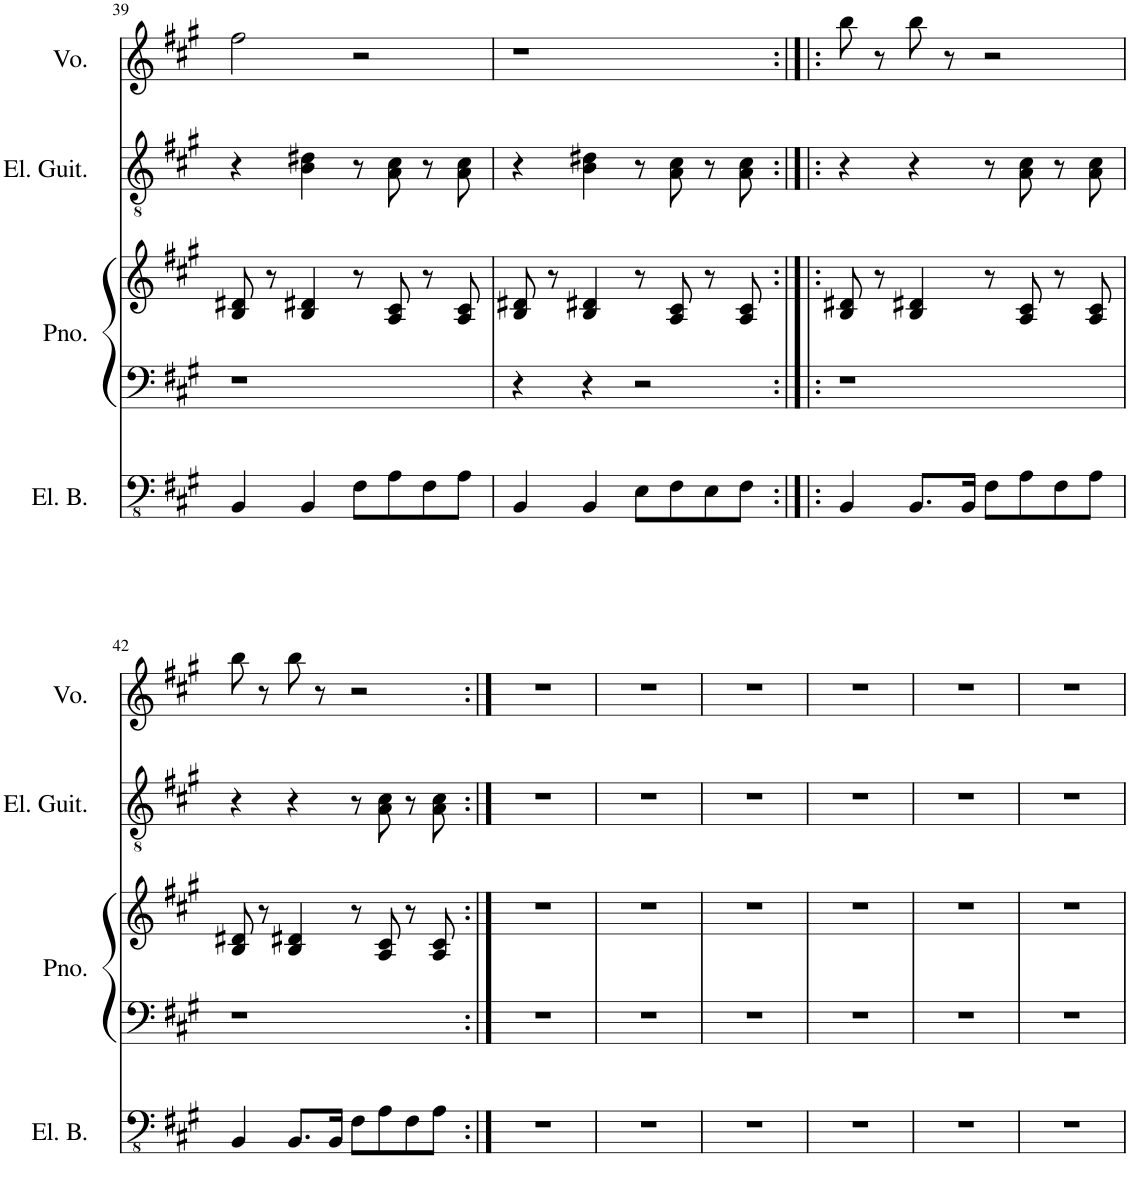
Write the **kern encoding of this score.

**kern	**kern	**kern	**kern	**kern
*part4	*part3	*part3	*part2	*part1
*staff5	*staff4	*staff3	*staff2	*staff1
*I"Electric Bass	*I"Piano	*	*I"Electric Guitar	*I"Voice
*I'El. B.	*I'Pno.	*	*I'El. Guit.	*I'Vo.
!!LO:PB:g=z
*clefFv4	*clefF4	*clefG2	*clefGv2	*clefG2
*k[f#c#g#]	*k[f#c#g#]	*k[f#c#g#]	*k[f#c#g#]	*k[f#c#g#]
*M4/4	*M4/4	*M4/4	*M4/4	*M4/4
=39	=39	=39	=39	=39
4BBB/	1r	8B/ 8d#X/	4r	2ff#\
.	.	8r	.	.
4BBB/	.	4B/ 4d#X/	4B\ 4d#X\	.
8FF#\L	.	8r	8r	2r
8AA\	.	8A/ 8c#/	8A\ 8c#\	.
8FF#\	.	8r	8r	.
8AA\J	.	8A/ 8c#/	8A\ 8c#\	.
=40	=40	=40	=40	=40
4BBB/	4r	8B/ 8d#X/	4r	1r
.	.	8r	.	.
4BBB/	4r	4B/ 4d#X/	4B\ 4d#X\	.
8EE\L	2r	8r	8r	.
8FF#\	.	8A/ 8c#/	8A\ 8c#\	.
8EE\	.	8r	8r	.
8FF#\J	.	8A/ 8c#/	8A\ 8c#\	.
=41:|!|:	=41:|!|:	=41:|!|:	=41:|!|:	=41:|!|:
4BBB/	1r	8B/ 8d#X/	4r	8bb\
.	.	8r	.	8r
8.BBB/L	.	4B/ 4d#X/	4r	8bb\
.	.	.	.	8r
16BBB/Jk	.	.	.	.
8FF#\L	.	8r	8r	2r
8AA\	.	8A/ 8c#/	8A\ 8c#\	.
8FF#\	.	8r	8r	.
8AA\J	.	8A/ 8c#/	8A\ 8c#\	.
!!LO:LB:g=z
=42	=42	=42	=42	=42
4BBB/	1r	8B/ 8d#X/	4r	8bb\
.	.	8r	.	8r
8.BBB/L	.	4B/ 4d#X/	4r	8bb\
.	.	.	.	8r
16BBB/Jk	.	.	.	.
8FF#\L	.	8r	8r	2r
8AA\	.	8A/ 8c#/	8A\ 8c#\	.
8FF#\	.	8r	8r	.
8AA\J	.	8A/ 8c#/	8A\ 8c#\	.
=43:|!	=43:|!	=43:|!	=43:|!	=43:|!
1r	1r	1r	1r	1r
=44	=44	=44	=44	=44
1r	1r	1r	1r	1r
=45	=45	=45	=45	=45
1r	1r	1r	1r	1r
=46	=46	=46	=46	=46
1r	1r	1r	1r	1r
=47	=47	=47	=47	=47
1r	1r	1r	1r	1r
=48	=48	=48	=48	=48
1r	1r	1r	1r	1r
=	=	=	=	=
*-	*-	*-	*-	*-
